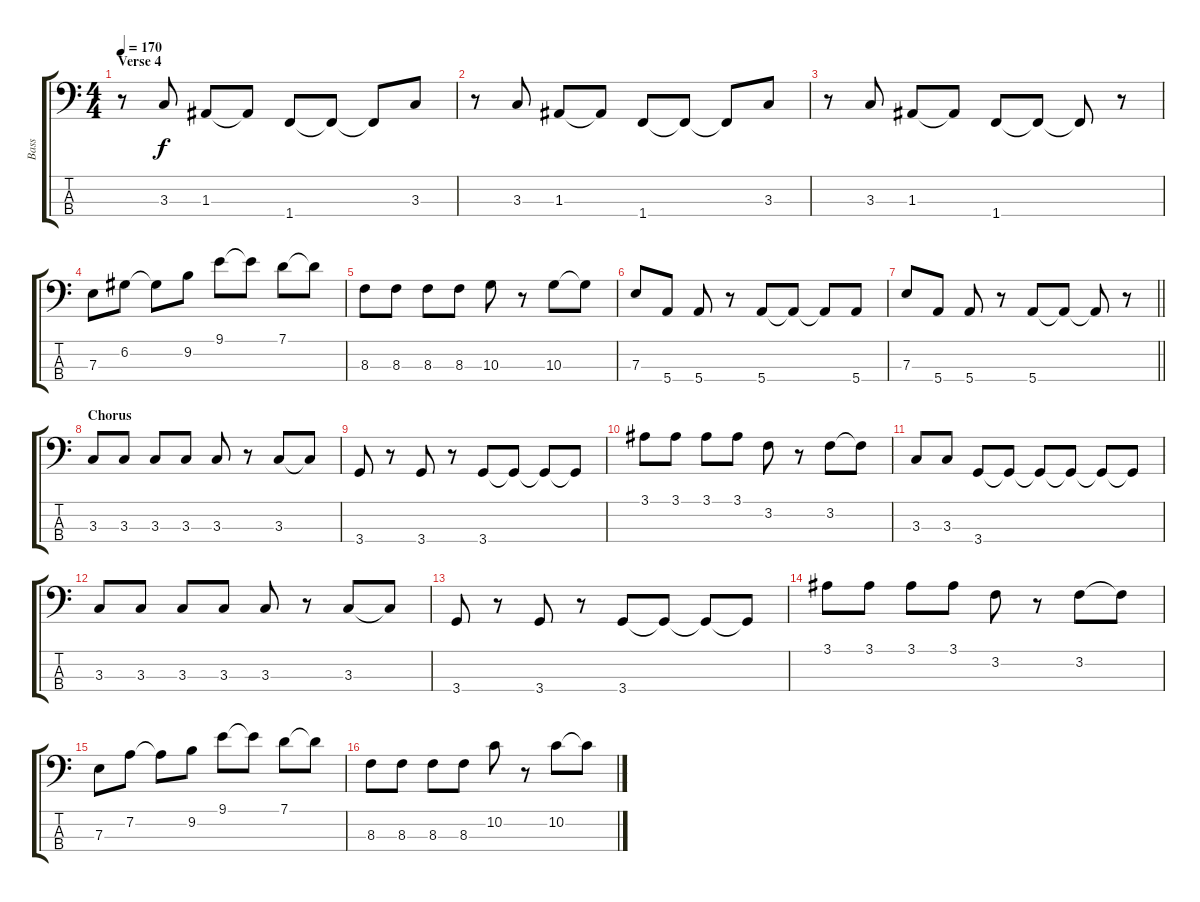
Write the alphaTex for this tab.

\track ("Bass" "Bass") {instrument electricbassfinger}
\staff {score tabs}
\tuning (G2 D2 A1 E1) {hide}
\ts (4 4)
\section ("" "Verse 4")
\tempo 170
\clef f4
\ks c
r.8{dy f} 3.3.8 1.3.8 1.3{t}.8 1.4.8 1.4{t}.8 1.4{t}.8 3.3.8 |
r.8 3.3.8 1.3.8 1.3{t}.8 1.4.8 1.4{t}.8 1.4{t}.8 3.3.8 |
r.8 3.3.8 1.3.8 1.3{t}.8 1.4.8 1.4{t}.8 1.4{t}.8 r.8 |
7.3.8 6.2.8 6.2{t}.8 9.2.8 9.1.8 9.1{t}.8 7.1.8 7.1{t}.8 |
8.3.8 8.3.8 8.3.8 8.3.8 10.3.8 r.8 10.3.8 10.3{t}.8 |
7.3.8 5.4.8 5.4.8 r.8 5.4.8 5.4{t}.8 5.4{t}.8 5.4.8 |
\barLineRight lightlight
7.3.8 5.4.8 5.4.8 r.8 5.4.8 5.4{t}.8 5.4{t}.8 r.8 |
\section ("" "Chorus")
3.3.8 3.3.8 3.3.8 3.3.8 3.3.8 r.8 3.3.8 3.3{t}.8 |
3.4.8 r.8 3.4.8 r.8 3.4.8 3.4{t}.8 3.4{t}.8 3.4{t}.8 |
3.1.8 3.1.8 3.1.8 3.1.8 3.2.8 r.8 3.2.8 3.2{t}.8 |
3.3.8 3.3.8 3.4.8 3.4{t}.8 3.4{t}.8 3.4{t}.8 3.4{t}.8 3.4{t}.8 |
3.3.8 3.3.8 3.3.8 3.3.8 3.3.8 r.8 3.3.8 3.3{t}.8 |
3.4.8 r.8 3.4.8 r.8 3.4.8 3.4{t}.8 3.4{t}.8 3.4{t}.8 |
3.1.8 3.1.8 3.1.8 3.1.8 3.2.8 r.8 3.2.8 3.2{t}.8 |
7.3.8 7.2.8 7.2{t}.8 9.2.8 9.1.8 9.1{t}.8 7.1.8 7.1{t}.8 |
8.3.8 8.3.8 8.3.8 8.3.8 10.2.8 r.8 10.2.8 10.2{t}.8
